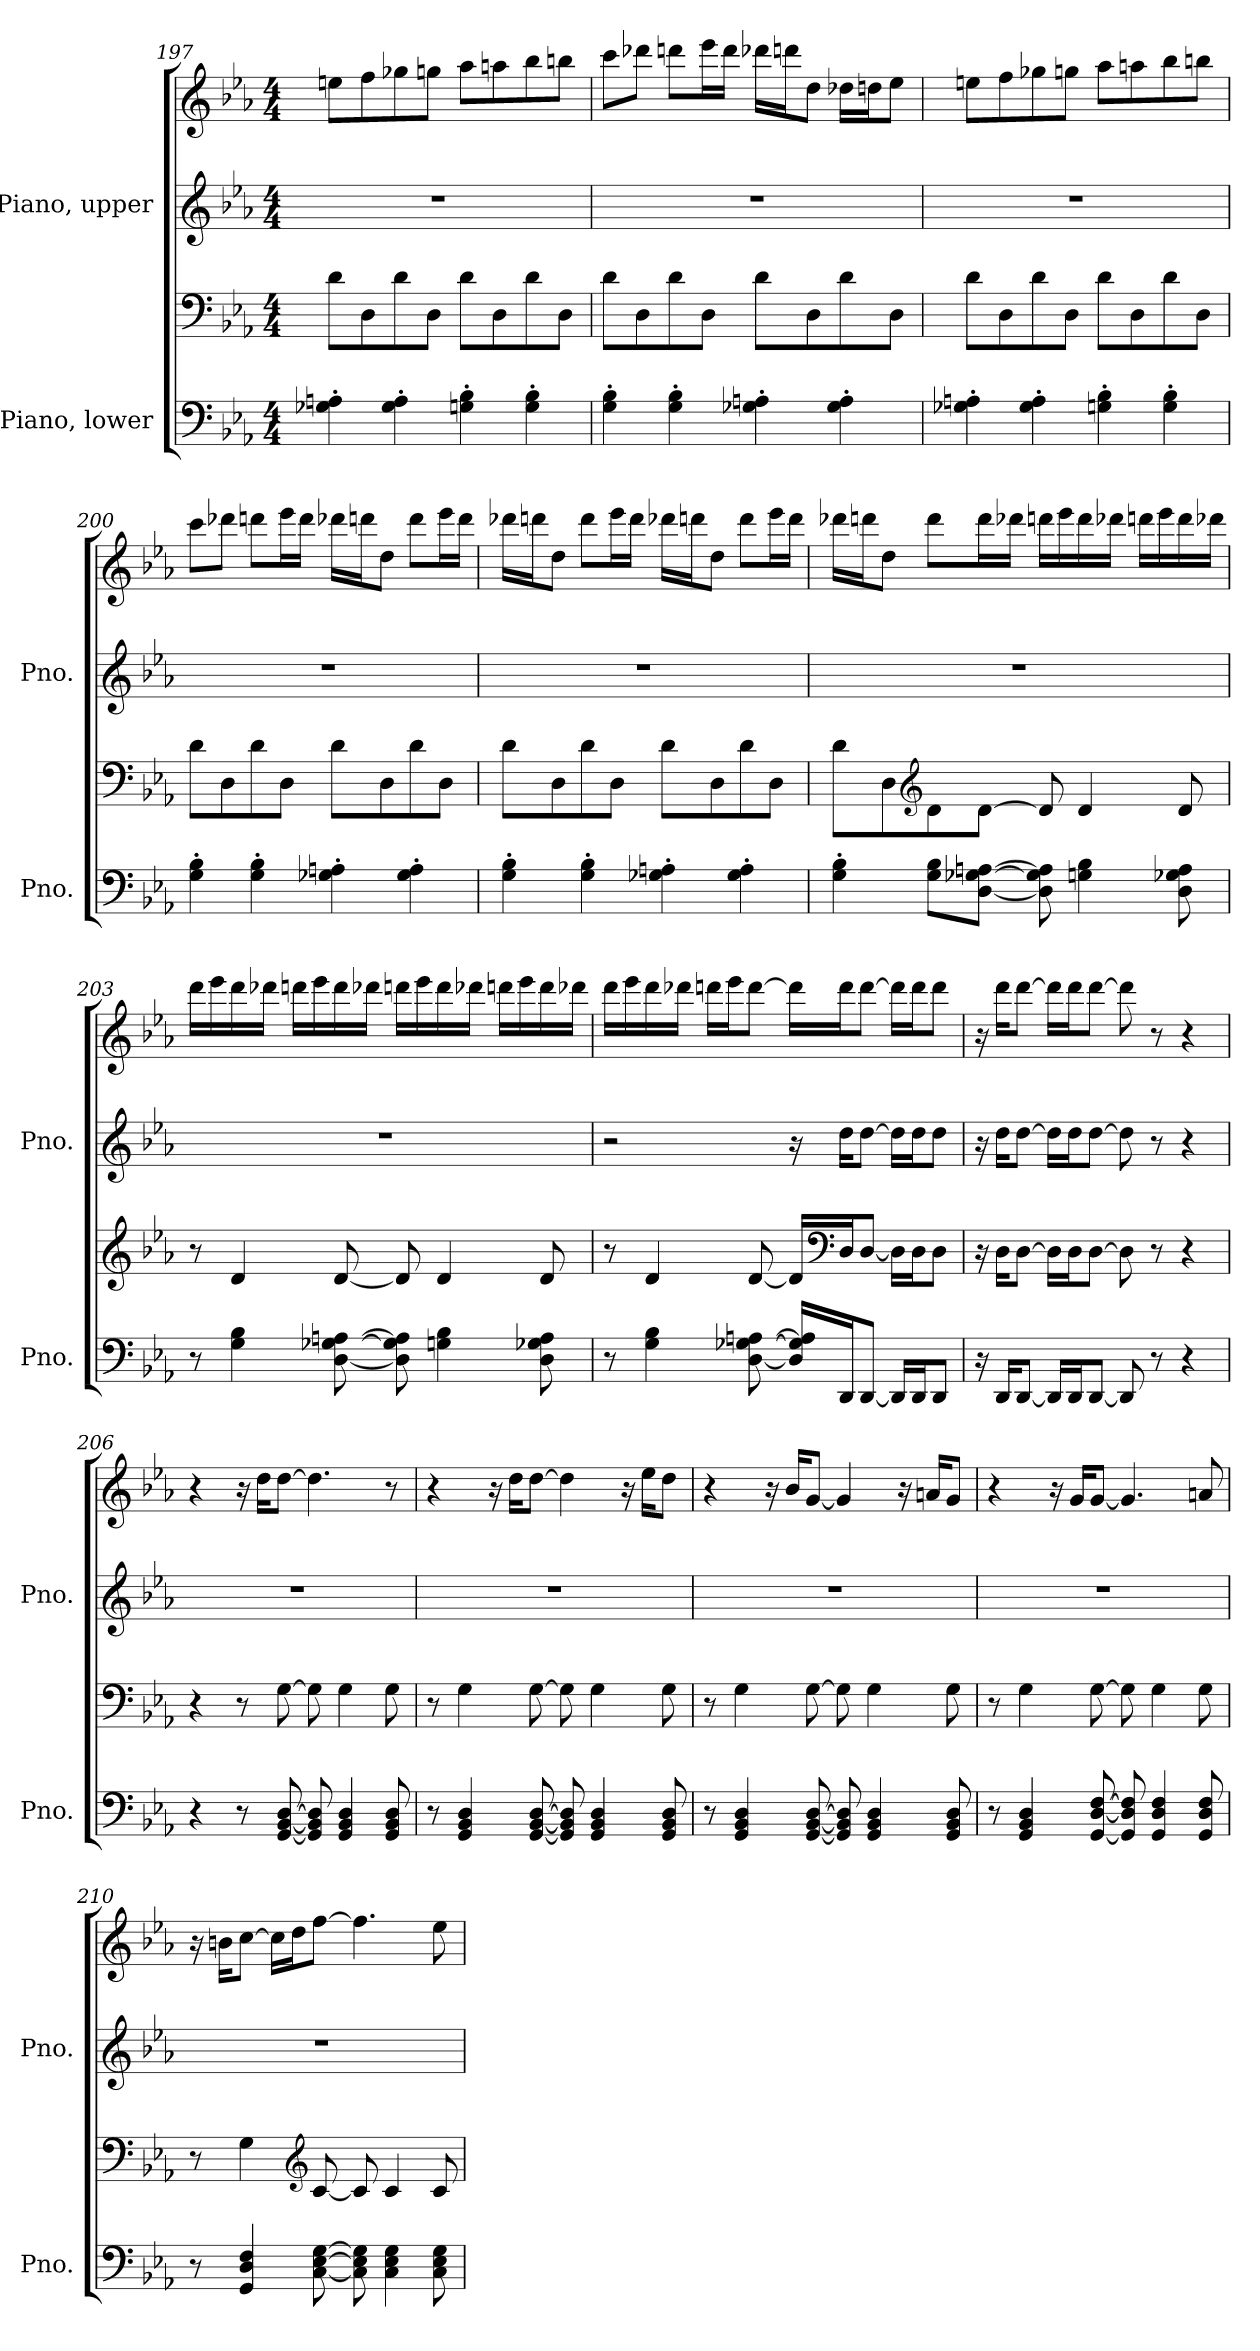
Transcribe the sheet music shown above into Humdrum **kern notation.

**kern	**kern	**kern	**kern
*part2	*part2	*part1	*part1
*staff4	*staff3	*staff2	*staff1
*I"Piano, lower	*	*I"Piano, upper	*
*I'Pno.	*	*I'Pno.	*
*clefF4	*clefF4	*clefG2	*clefG2
*k[b-e-a-]	*k[b-e-a-]	*k[b-e-a-]	*k[b-e-a-]
*M4/4	*M4/4	*M4/4	*M4/4
=197	=197	=197	=197
4G-X\' 4An\'	8d\L	1r	8een\L
.	8D\	.	8ff\
4G-\' 4A\'	8d\	.	8gg-X\
.	8D\J	.	8ggn\J
4Gn\' 4B-\'	8d\L	.	8aa-\L
.	8D\	.	8aan\
4G\' 4B-\'	8d\	.	8bb-\
.	8D\J	.	8bbn\J
!!LO:PB:g=z
=198	=198	=198	=198
4G\' 4B-\'	8d\L	1r	8ccc\L
.	8D\	.	8ddd-X\J
4G\' 4B-\'	8d\	.	8dddn\L
.	8D\J	.	16eee-\L
.	.	.	16ddd\JJ
4G-X\' 4An\'	8d\L	.	16ddd-X\LL
.	.	.	16dddn\J
.	8D\	.	8dd\J
4G-\' 4A\'	8d\	.	16dd-X\LL
.	.	.	16ddn\J
.	8D\J	.	8ee-\J
=199	=199	=199	=199
4G-X\' 4An\'	8d\L	1r	8een\L
.	8D\	.	8ff\
4G-\' 4A\'	8d\	.	8gg-X\
.	8D\J	.	8ggn\J
4Gn\' 4B-\'	8d\L	.	8aa-\L
.	8D\	.	8aan\
4G\' 4B-\'	8d\	.	8bb-\
.	8D\J	.	8bbn\J
!!LO:LB:g=z
=200	=200	=200	=200
4G\' 4B-\'	8d\L	1r	8ccc\L
.	8D\	.	8ddd-X\J
4G\' 4B-\'	8d\	.	8dddn\L
.	8D\J	.	16eee-\L
.	.	.	16ddd\JJ
4G-X\' 4An\'	8d\L	.	16ddd-X\LL
.	.	.	16dddn\J
.	8D\	.	8dd\J
4G-\' 4A\'	8d\	.	8ddd\L
.	8D\J	.	16eee-\L
.	.	.	16ddd\JJ
=201	=201	=201	=201
4G\' 4B-\'	8d\L	1r	16ddd-X\LL
.	.	.	16dddn\J
.	8D\	.	8dd\J
4G\' 4B-\'	8d\	.	8ddd\L
.	8D\J	.	16eee-\L
.	.	.	16ddd\JJ
4G-X\' 4An\'	8d\L	.	16ddd-X\LL
.	.	.	16dddn\J
.	8D\	.	8dd\J
4G-\' 4A\'	8d\	.	8ddd\L
.	8D\J	.	16eee-\L
.	.	.	16ddd\JJ
!!LO:LB:g=z
=202	=202	=202	=202
4G\' 4B-\'	8d\L	1r	16ddd-X\LL
.	.	.	16dddn\J
.	8D\	.	8dd\J
*	*clefG2	*	*
8G\ 8B-\L	8d\	.	8ddd\L
[8D\ [8G-X\ [8An\J	[8d\J	.	16ddd\L
.	.	.	16ddd-X\JJ
8D\] 8G-\] 8A\]	8d/]	.	16dddn\LL
.	.	.	16eee-\
4Gn\ 4B-\	4d/	.	16ddd\
.	.	.	16ddd-X\JJ
.	.	.	16dddn\LL
.	.	.	16eee-\
8D\ 8G-X\ 8A\	8d/	.	16ddd\
.	.	.	16ddd-X\JJ
!!LO:PB:g=z
=203	=203	=203	=203
8r	8r	1r	16ddd\LL
.	.	.	16eee-\
4G\ 4B-\	4d/	.	16ddd\
.	.	.	16ddd-X\JJ
.	.	.	16dddn\LL
.	.	.	16eee-\
[8D\ [8G-X\ [8An\	[8d/	.	16ddd\
.	.	.	16ddd-X\JJ
8D\] 8G-\] 8A\]	8d/]	.	16dddn\LL
.	.	.	16eee-\
4Gn\ 4B-\	4d/	.	16ddd\
.	.	.	16ddd-X\JJ
.	.	.	16dddn\LL
.	.	.	16eee-\
8D\ 8G-X\ 8A\	8d/	.	16ddd\
.	.	.	16ddd-X\JJ
!!LO:LB:g=z
=204	=204	=204	=204
8r	8r	2r	16ddd\LL
.	.	.	16eee-\
4G\ 4B-\	4d/	.	16ddd\
.	.	.	16ddd-X\JJ
.	.	.	16dddn\LL
.	.	.	16eee-\J
[8D\ [8G-X\ [8An\	[8d/	.	[8ddd\J
16D/] 16G-/] 16A/]LL	16d/LL]	16r	16ddd\LL]
*	*clefF4	*	*
16DD/J	16D/J	16dd\KL	16ddd\J
[8DD/J	[8D/J	[8dd\J	[8ddd\J
16DD/LL]	16D\LL]	16dd\LL]	16ddd\LL]
16DD/J	16D\J	16dd\J	16ddd\J
8DD/J	8D\J	8dd\J	8ddd\J
=205	=205	=205	=205
16r	16r	16r	16r
16DD/KL	16D\KL	16dd\KL	16ddd\KL
[8DD/J	[8D\J	[8dd\J	[8ddd\J
16DD/LL]	16D\LL]	16dd\LL]	16ddd\LL]
16DD/J	16D\J	16dd\J	16ddd\J
[8DD/J	[8D\J	[8dd\J	[8ddd\J
8DD/]	8D\]	8dd\]	8ddd\]
8r	8r	8r	8r
4r	4r	4r	4r
!!LO:LB:g=z
=206	=206	=206	=206
4r	4r	1r	4r
8r	8r	.	16r
.	.	.	16dd\KL
[8GG/ [8BB-/ [8D/	[8G\	.	[8dd\J
8GG/] 8BB-/] 8D/]	8G\]	.	4.dd\]
4GG/ 4BB-/ 4D/	4G\	.	.
8GG/ 8BB-/ 8D/	8G\	.	8r
=207	=207	=207	=207
8r	8r	1r	4r
4GG/ 4BB-/ 4D/	4G\	.	.
.	.	.	16r
.	.	.	16dd\KL
[8GG/ [8BB-/ [8D/	[8G\	.	[8dd\J
8GG/] 8BB-/] 8D/]	8G\]	.	4dd\]
4GG/ 4BB-/ 4D/	4G\	.	.
.	.	.	16r
.	.	.	16ee-\KL
8GG/ 8BB-/ 8D/	8G\	.	8dd\J
=208	=208	=208	=208
8r	8r	1r	4r
4GG/ 4BB-/ 4D/	4G\	.	.
.	.	.	16r
.	.	.	16b-/KL
[8GG/ [8BB-/ [8D/	[8G\	.	[8g/J
8GG/] 8BB-/] 8D/]	8G\]	.	4g/]
4GG/ 4BB-/ 4D/	4G\	.	.
.	.	.	16r
.	.	.	16an/KL
8GG/ 8BB-/ 8D/	8G\	.	8g/J
=209	=209	=209	=209
8r	8r	1r	4r
4GG/ 4BB-/ 4D/	4G\	.	.
.	.	.	16r
.	.	.	16g/KL
[8GG/ [8D/ [8F/	[8G\	.	[8g/J
8GG/] 8D/] 8F/]	8G\]	.	4.g/]
4GG/ 4D/ 4F/	4G\	.	.
8GG/ 8D/ 8F/	8G\	.	8an/
!!LO:PB:g=z
=210	=210	=210	=210
8r	8r	1r	16r
.	.	.	16bn\KL
4GG/ 4D/ 4F/	4G\	.	[8cc\J
.	.	.	16cc\LL]
.	.	.	16dd\J
*	*clefG2	*	*
[8C\ [8E-\ [8G\	[8c/	.	[8ff\J
8C\] 8E-\] 8G\]	8c/]	.	4.ff\]
4C\ 4E-\ 4G\	4c/	.	.
8C\ 8E-\ 8G\	8c/	.	8ee-\
=	=	=	=
*-	*-	*-	*-
